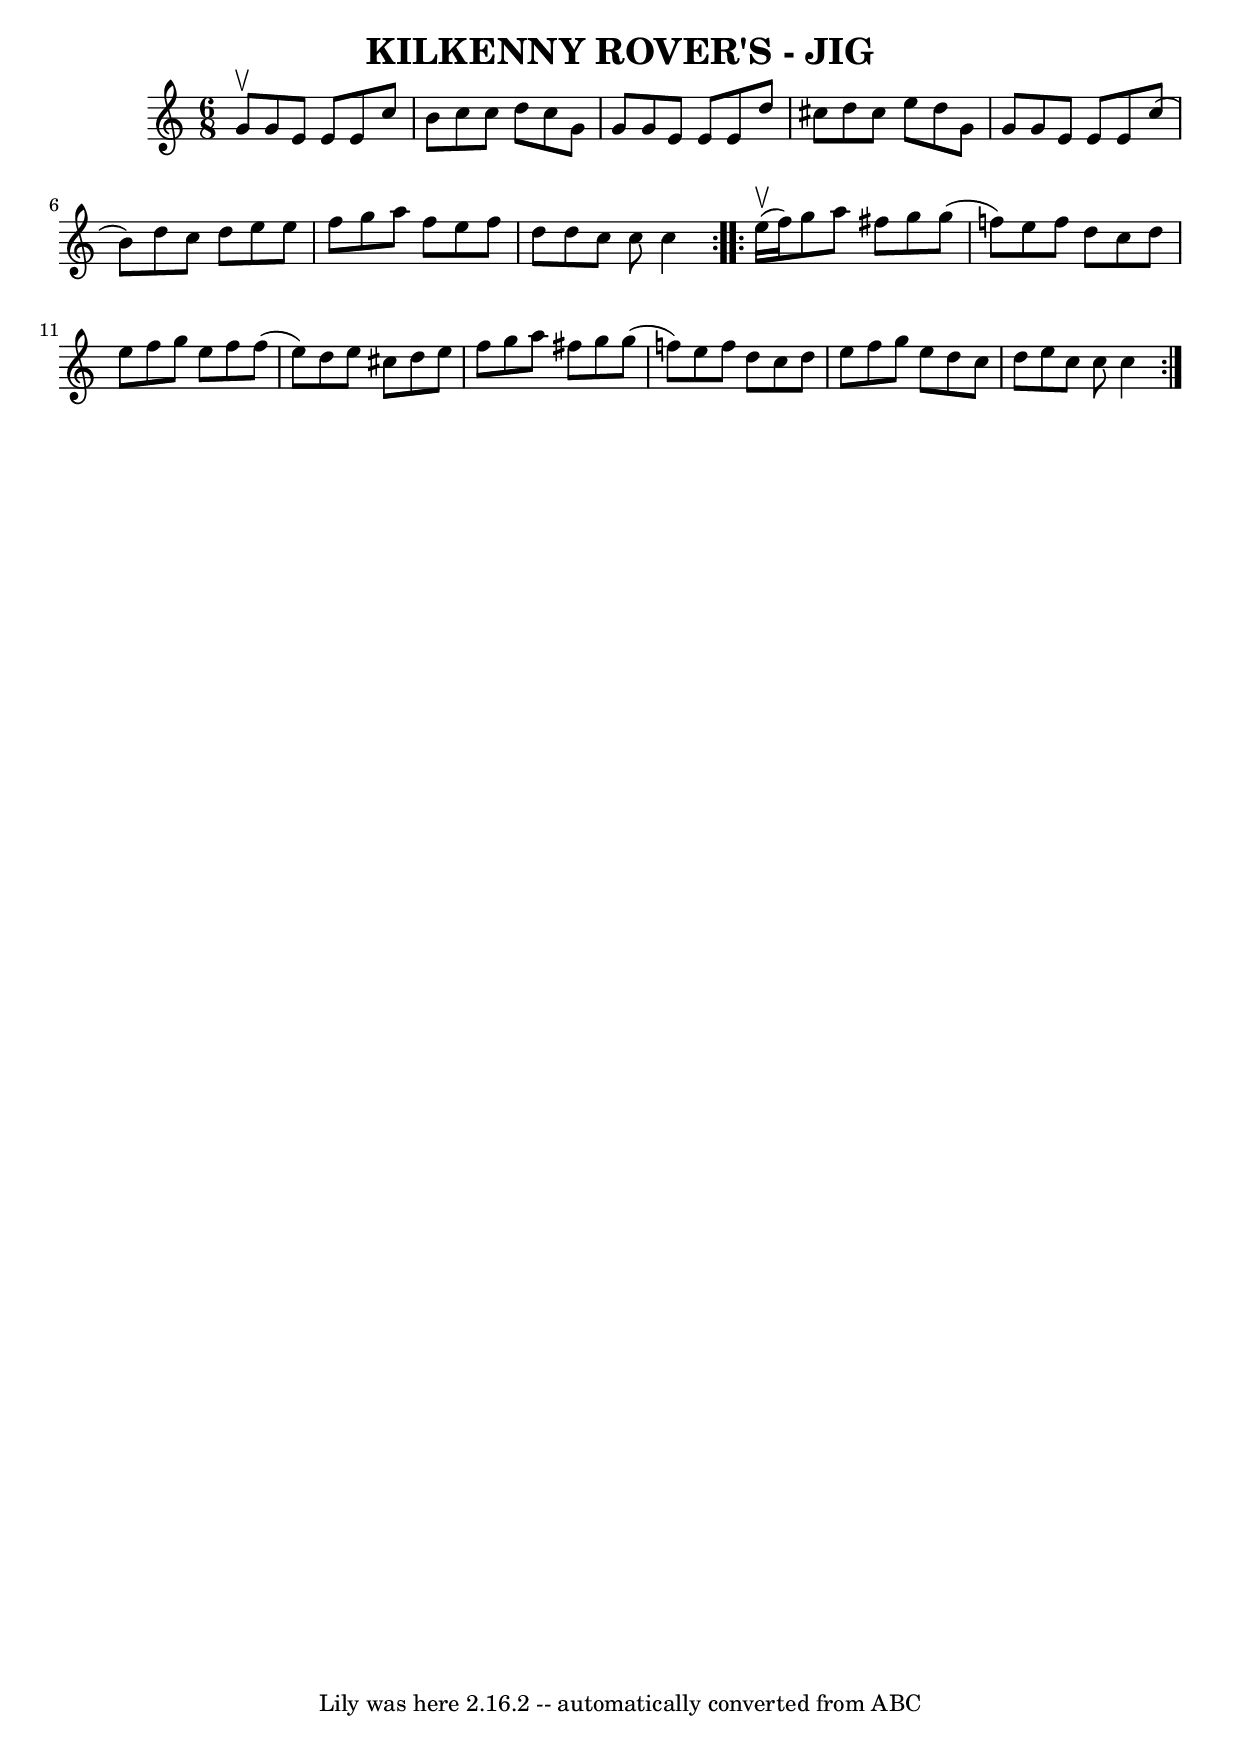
\version "2.7.40"
\include "Mammoth.ily"
\header {
	book = "Ryan's Mammoth Collection of Fiddle Tunes"
	crossRefNumber = "1"
	footnotes = ""
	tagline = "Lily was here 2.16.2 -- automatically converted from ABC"
	title = "KILKENNY ROVER'S - JIG"
}
voicedefault =  {
\set Score.defaultBarType = "empty"

\repeat volta 2 {
\time 6/8 \key c \major g'8^\upbow       |
 g'8 e'8 e'8 e'8 
 c''8 b'8    |
 c''8 c''8 d''8 c''8 g'8 g'8    
|
 g'8 e'8 e'8 e'8 d''8 cis''8    |
 d''8    
cis''8 e''8 d''8 g'8 g'8        |
 g'8 e'8 e'8 e'8 
 c''8 (b'8)   |
 d''8 c''8 d''8 e''8 e''8 f''8   
 |
 g''8 a''8 f''8 e''8 f''8 d''8    |
 d''8    
c''8 c''8 c''4    }     \repeat volta 2 { e''16 (^\upbow f''16)  
     |
 g''8 a''8 fis''8 g''8 g''8 (f''!8)   |
 
 e''8 f''8 d''8 c''8 d''8 e''8    |
 f''8 g''8    
e''8 f''8 f''8 (e''8)   |
 d''8 e''8 cis''8 d''8   
 e''8 f''8        |
 g''8 a''8 fis''8 g''8 g''8 (
f''!8)   |
 e''8 f''8 d''8 c''8 d''8 e''8    |
 
 f''8 g''8 e''8 d''8 c''8 d''8    |
 e''8 c''8    
c''8 c''4    }   
}

\score{
    <<

	\context Staff="default"
	{
	    \voicedefault 
	}

    >>
	\layout {
	}
	\midi {}
}
